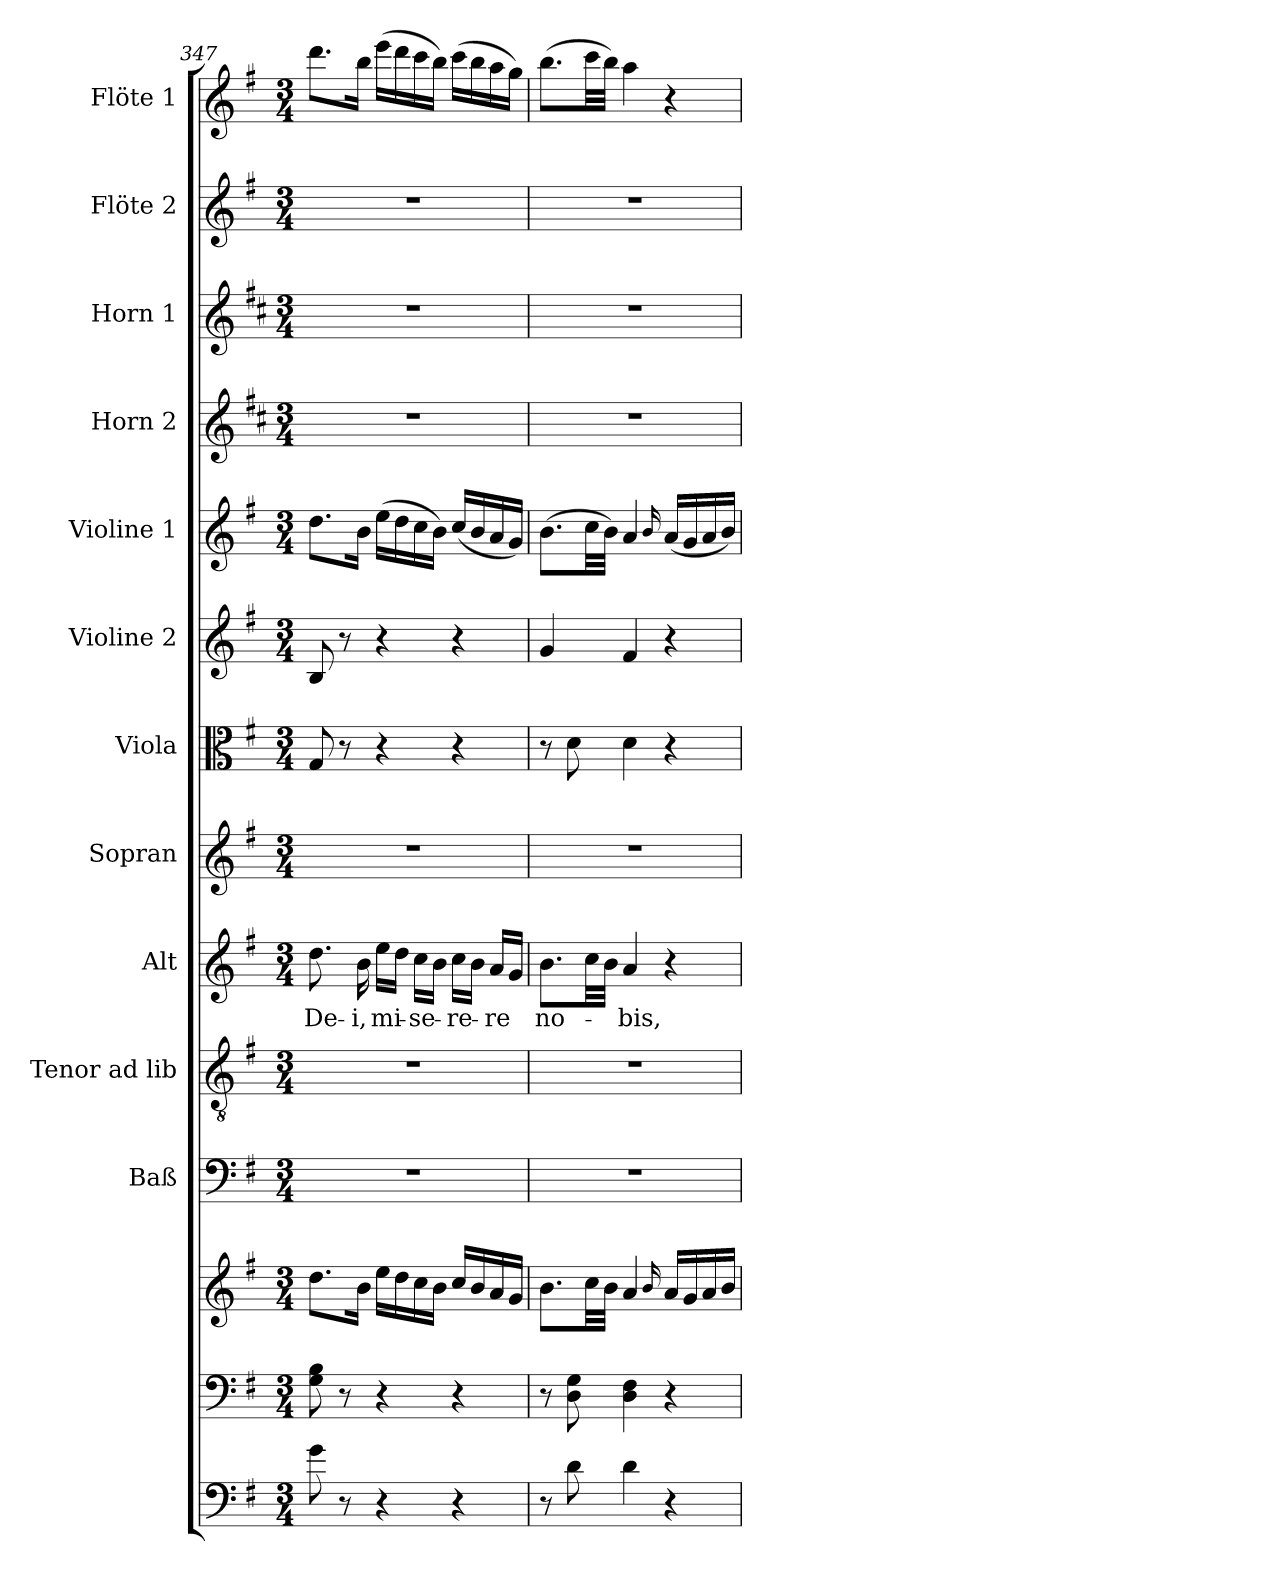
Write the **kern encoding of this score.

**kern	**kern	**kern	**kern	**kern	**kern	**text	**kern	**kern	**kern	**kern	**kern	**kern	**kern	**kern
*part13	*part12	*part12	*part11	*part10	*part9	*part9	*part8	*part7	*part6	*part5	*part4	*part3	*part2	*part1
*staff14	*staff13	*staff12	*staff11	*staff10	*staff9	*staff9	*staff8	*staff7	*staff6	*staff5	*staff4	*staff3	*staff2	*staff1
*	*	*	*I"Baß	*I"Tenor ad lib	*I"Alt	*	*I"Sopran	*I"Viola	*I"Violine 2	*I"Violine 1	*I"Horn 2	*I"Horn 1	*I"Flöte 2	*I"Flöte 1
*	*	*	*I'Baß	*I'Ten	*I'Alt	*	*I'Sop	*I'Vla.	*I'Vln. 2	*I'Vln. 1	*I'Hrn. 2	*I'Hrn. 1	*I'Fl. 2	*I'Fl. 1
*clefF4	*clefF4	*clefG2	*clefF4	*clefGv2	*clefG2	*	*clefG2	*clefC3	*clefG2	*clefG2	*clefG2	*clefG2	*clefG2	*clefG2
*ITrd7c12	*	*	*	*	*	*	*	*	*	*	*ITrd4c7	*ITrd4c7	*	*
*k[f#]	*k[f#]	*k[f#]	*k[f#]	*k[f#]	*k[f#]	*	*k[f#]	*k[f#]	*k[f#]	*k[f#]	*k[f#]	*k[f#]	*k[f#]	*k[f#]
*G:	*G:	*G:	*G:	*G:	*G:	*	*G:	*G:	*G:	*G:	*G:	*G:	*G:	*G:
*M3/4	*M3/4	*M3/4	*M3/4	*M3/4	*M3/4	*	*M3/4	*M3/4	*M3/4	*M3/4	*M3/4	*M3/4	*M3/4	*M3/4
=347	=347	=347	=347	=347	=347	=347	=347	=347	=347	=347	=347	=347	=347	=347
!	!	!	!	!	!	!LO:LY:b	!	!	!	!	!	!	!	!
8G\	8G\ 8B\	8.dd\L	2.r	2.r	8.dd\	De-	2.r	8G/	8B/	8.dd\L	2.r	2.r	2.r	8.ddd\L
8r	8r	.	.	.	.	.	.	8r	8r	.	.	.	.	.
!	!	!	!	!	!	!LO:LY:b	!	!	!	!	!	!	!	!
.	.	16b\Jk	.	.	16b\	-i,	.	.	.	16b\Jk	.	.	.	16bb\Jk
!	!	!	!	!	!	!LO:LY:b	!	!	!	!	!	!	!	!
4r	4r	16ee\LL	.	.	16ee\LL	mi-	.	4r	4r	(>16ee\LL	.	.	.	(>16eee\LL
.	.	16dd\	.	.	16dd\JJ	.	.	.	.	16dd\	.	.	.	16ddd\
!	!	!	!	!	!	!LO:LY:b	!	!	!	!	!	!	!	!
.	.	16cc\	.	.	16cc\LL	-se-	.	.	.	16cc\	.	.	.	16ccc\
.	.	16b\JJ	.	.	16b\JJ	.	.	.	.	16b\JJ)	.	.	.	16bb\JJ)
!	!	!	!	!	!	!LO:LY:b	!	!	!	!	!	!	!	!
4r	4r	16cc/LL	.	.	16cc\LL	-re-	.	4r	4r	(<16cc/LL	.	.	.	(>16ccc\LL
.	.	16b/	.	.	16b\JJ	.	.	.	.	16b/	.	.	.	16bb\
!	!	!	!	!	!	!LO:LY:b	!	!	!	!	!	!	!	!
.	.	16a/	.	.	16a/LL	-re	.	.	.	16a/	.	.	.	16aa\
.	.	16g/JJ	.	.	16g/JJ	.	.	.	.	16g/JJ)	.	.	.	16gg\JJ)
=348	=348	=348	=348	=348	=348	=348	=348	=348	=348	=348	=348	=348	=348	=348
!	!	!	!	!	!	!LO:LY:b	!	!	!	!	!	!	!	!
8r	8r	8.b\L	2.r	2.r	8.b\L	no-	2.r	8r	4g/	(>8.b\L	2.r	2.r	2.r	(>8.bb\L
8D\	8D\ 8G\	.	.	.	.	.	.	8d\	.	.	.	.	.	.
.	.	32cc\LL	.	.	32cc\LL	.	.	.	.	32cc\LL	.	.	.	32ccc\LL
.	.	32b\JJJ	.	.	32b\JJJ	.	.	.	.	32b\JJJ)	.	.	.	32bb\JJJ)
!	!	!	!	!	!	!LO:LY:b	!	!	!	!	!	!	!	!
4D\	4D\ 4F#\	4a/	.	.	4a/	-bis,	.	4d\	4f#/	4a/	.	.	.	4aa\
.	.	16qqb/	.	.	.	.	.	.	.	16qqb/	.	.	.	.
4r	4r	16a/LL	.	.	4r	.	.	4r	4r	(<16a/LL	.	.	.	4r
.	.	16g/	.	.	.	.	.	.	.	16g/	.	.	.	.
.	.	16a/	.	.	.	.	.	.	.	16a/	.	.	.	.
.	.	16b/JJ	.	.	.	.	.	.	.	16b/JJ)	.	.	.	.
=	=	=	=	=	=	=	=	=	=	=	=	=	=	=
*-	*-	*-	*-	*-	*-	*-	*-	*-	*-	*-	*-	*-	*-	*-
